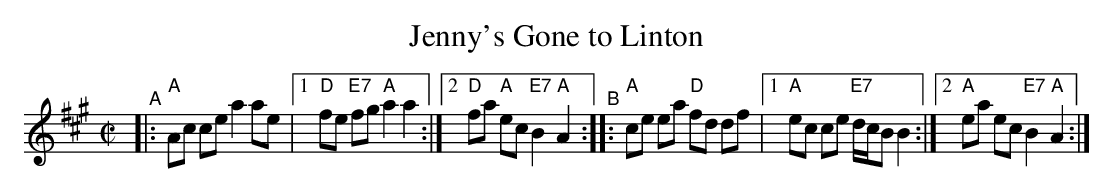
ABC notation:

X:1
T: Jenny's Gone to Linton
M: C|
L: 1/8
K: A
"^A"|: "A"Ac ce a2 ae |[1 "D"fe "E7"fg "A"a2 a2 :|[2 "D"fa "A"ec "E7"B2 "A"A2 \
"^B":: "A"ce ea "D"fd df |[1 "A"ec ce "E7"d/c/B B2 :|[2 "A"ea ec "E7"B2 "A"A2 :|
